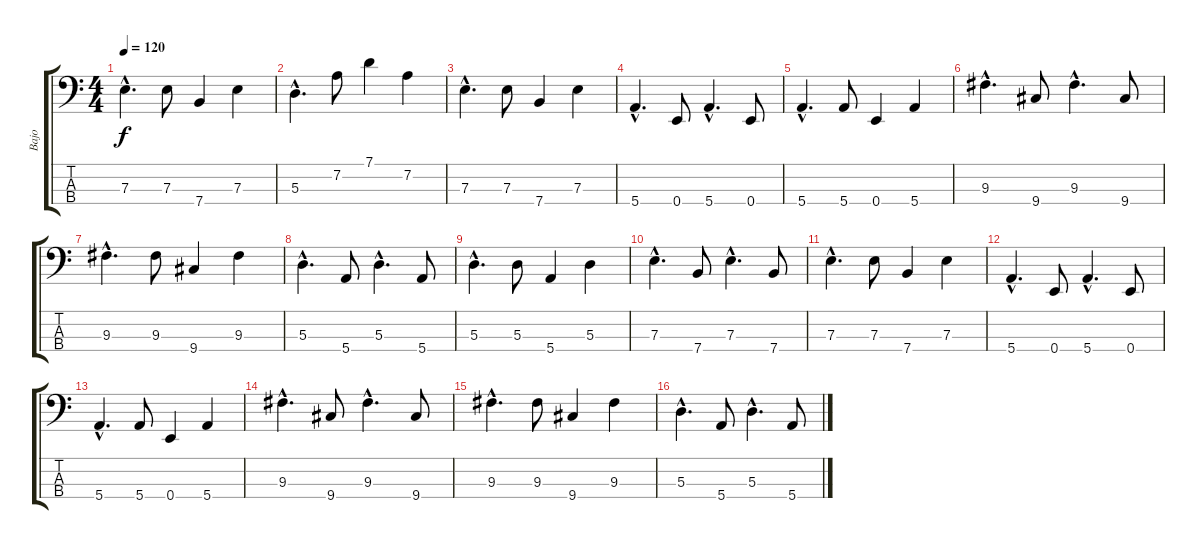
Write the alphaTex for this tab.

\track ("Bajo" "Bajo") {instrument electricbasspick}
\staff {score tabs}
\tuning (G2 D2 A1 E1) {hide}
\ts (4 4)
\tempo 120
\clef f4
\ks c
7.3{hac}.4{d dy f} 7.3.8 7.4.4 7.3.4 |
5.3{hac}.4{d} 7.2.8 7.1.4 7.2.4 |
7.3{hac}.4{d} 7.3.8 7.4.4 7.3.4 |
5.4{hac}.4{d} 0.4.8 5.4{hac}.4{d} 0.4.8 |
5.4{hac}.4{d} 5.4.8 0.4.4 5.4.4 |
9.3{hac}.4{d} 9.4.8 9.3{hac}.4{d} 9.4.8 |
9.3{hac}.4{d} 9.3.8 9.4.4 9.3.4 |
5.3{hac}.4{d} 5.4.8 5.3{hac}.4{d} 5.4.8 |
5.3{hac}.4{d} 5.3.8 5.4.4 5.3.4 |
7.3{hac}.4{d} 7.4.8 7.3{hac}.4{d} 7.4.8 |
7.3{hac}.4{d} 7.3.8 7.4.4 7.3.4 |
5.4{hac}.4{d} 0.4.8 5.4{hac}.4{d} 0.4.8 |
5.4{hac}.4{d} 5.4.8 0.4.4 5.4.4 |
9.3{hac}.4{d} 9.4.8 9.3{hac}.4{d} 9.4.8 |
9.3{hac}.4{d} 9.3.8 9.4.4 9.3.4 |
5.3{hac}.4{d} 5.4.8 5.3{hac}.4{d} 5.4.8
